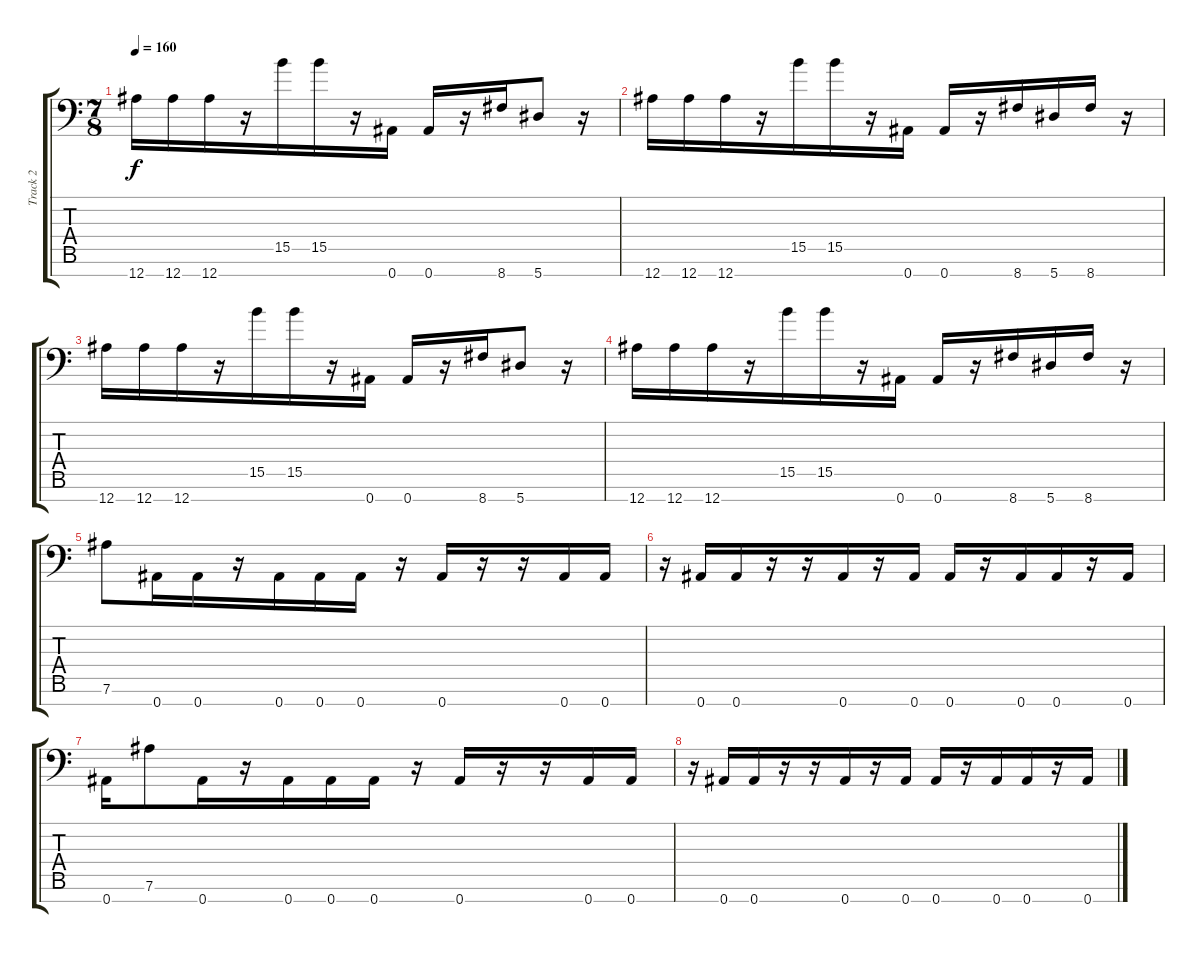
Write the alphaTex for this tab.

\track ("Track 2" "Track 2") {instrument distortionguitar}
\staff {score tabs}
\tuning (Eb4 Bb3 Gb3 Db3 Ab2 Eb2 Bb1) {hide}
\ts (7 8)
\tempo 160
\clef f4
\ks c
12.7.16{dy f} 12.7.16 12.7.16 r.16 15.5.16 15.5.16 r.16 0.7.16 0.7.16 r.16 8.7.16 5.7.8 r.16 |
12.7.16 12.7.16 12.7.16 r.16 15.5.16 15.5.16 r.16 0.7.16 0.7.16 r.16 8.7.16 5.7.16 8.7.16 r.16 |
12.7.16 12.7.16 12.7.16 r.16 15.5.16 15.5.16 r.16 0.7.16 0.7.16 r.16 8.7.16 5.7.8 r.16 |
12.7.16 12.7.16 12.7.16 r.16 15.5.16 15.5.16 r.16 0.7.16 0.7.16 r.16 8.7.16 5.7.16 8.7.16 r.16 |
7.6.8 0.7.16 0.7.16 r.16 0.7.16 0.7.16 0.7.16 r.16 0.7.16 r.16 r.16 0.7.16 0.7.16 |
r.16 0.7.16 0.7.16 r.16 r.16 0.7.16 r.16 0.7.16 0.7.16 r.16 0.7.16 0.7.16 r.16 0.7.16 |
0.7.16 7.6.8 0.7.16 r.16 0.7.16 0.7.16 0.7.16 r.16 0.7.16 r.16 r.16 0.7.16 0.7.16 |
r.16 0.7.16 0.7.16 r.16 r.16 0.7.16 r.16 0.7.16 0.7.16 r.16 0.7.16 0.7.16 r.16 0.7.16
